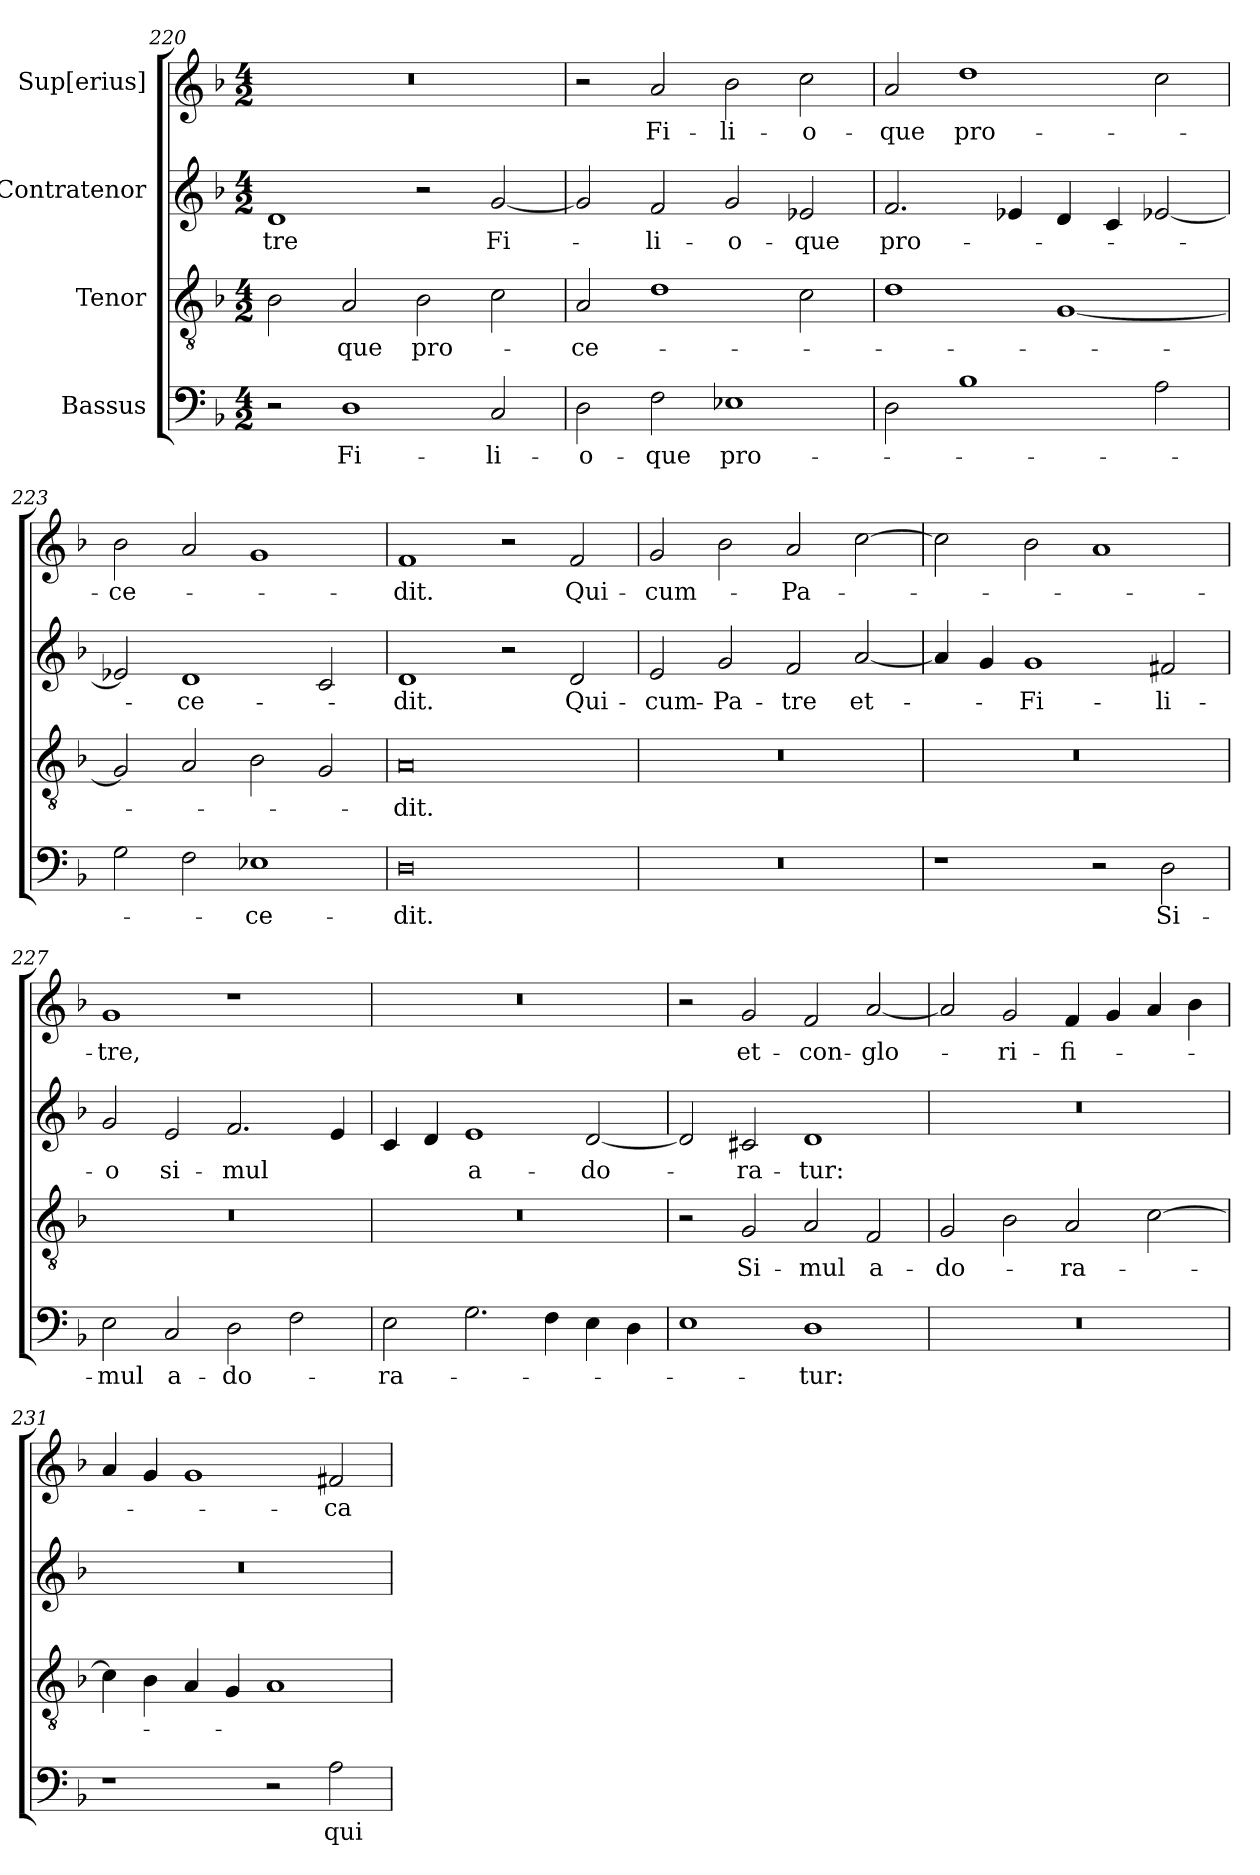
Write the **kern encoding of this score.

**kern	**text	**kern	**text	**kern	**text	**kern	**text
*part4	*part4	*part3	*part3	*part2	*part2	*part1	*part1
*staff4	*staff4	*staff3	*staff3	*staff2	*staff2	*staff1	*staff1
*I"Bassus	*	*I"Tenor	*	*I"Contratenor	*	*I"Sup[erius]	*
*clefF4	*	*clefGv2	*	*clefG2	*	*clefG2	*
*k[b-]	*	*k[b-]	*	*k[b-]	*	*k[b-]	*
*M4/2	*	*M4/2	*	*M4/2	*	*M4/2	*
=220	=220	=220	=220	=220	=220	=220	=220
2r	.	2B-\	.	1d/	-tre	0r	.
1D\	Fi-	2A/	-que	.	.	.	.
.	.	2B-\	pro-	2r	.	.	.
2C/	-li-	2c\	.	[2g/	Fi-	.	.
=221	=221	=221	=221	=221	=221	=221	=221
2D\	-o-	2A/	-ce-	2g/]	.	2r	.
2F\	-que	1d\	.	2f/	-li-	2a/	Fi-
1E-X\	pro-	.	.	2g/	-o-	2b-\	-li-
.	.	2c\	.	2e-X/	-que	2cc\	-o-
=222	=222	=222	=222	=222	=222	=222	=222
2D\	.	1d\	.	2.f/	pro-	2a/	-que
1B-\	.	.	.	.	.	1dd\	pro-
.	.	.	.	4e-X/	.	.	.
.	.	[1G/	.	4d/	.	.	.
.	.	.	.	4c/	.	.	.
2A\	.	.	.	[2e-X/	.	2cc\	.
=223	=223	=223	=223	=223	=223	=223	=223
2G\	.	2G/]	.	2e-X/]	.	2b-\	-ce-
2F\	.	2A/	.	1d/	-ce-	2a/	.
1E-X\	-ce-	2B-\	.	.	.	1g/	.
.	.	2G/	.	2c/	.	.	.
=224	=224	=224	=224	=224	=224	=224	=224
0D\	-dit.	0A/	-dit.	1d/	-dit.	1f/	-dit.
.	.	.	.	2r	.	2r	.
.	.	.	.	2d/	Qui-	2f/	Qui-
=225	=225	=225	=225	=225	=225	=225	=225
0r	.	0r	.	2e/	cum-	2g/	cum-
.	.	.	.	2g/	Pa-	2b-\	.
.	.	.	.	2f/	-tre	2a/	Pa-
.	.	.	.	[2a/	et-	[2cc\	.
=226	=226	=226	=226	=226	=226	=226	=226
1r	.	0r	.	4a/]	.	2cc\]	.
.	.	.	.	4g/	.	.	.
.	.	.	.	1g/	Fi-	2b-\	.
2r	.	.	.	.	.	1a/	.
2D\	Si-	.	.	2f#X/	-li-	.	.
=227	=227	=227	=227	=227	=227	=227	=227
2E\	-mul	0r	.	2g/	-o	1g/	-tre,
2C/	a-	.	.	2e/	si-	.	.
2D\	-do-	.	.	2.f/	-mul	1r	.
2F\	.	.	.	.	.	.	.
.	.	.	.	4e/	.	.	.
=228	=228	=228	=228	=228	=228	=228	=228
2E\	-ra-	0r	.	4c/	.	0r	.
.	.	.	.	4d/	.	.	.
2.G\	.	.	.	1e/	a-	.	.
4F\	.	.	.	.	.	.	.
4E\	.	.	.	[2d/	-do-	.	.
4D\	.	.	.	.	.	.	.
=229	=229	=229	=229	=229	=229	=229	=229
1E\	.	2r	.	2d/]	.	2r	.
.	.	2G/	Si-	2c#X/	-ra-	2g/	et-
1D\	-tur:	2A/	-mul	1d/	-tur:	2f/	con-
.	.	2F/	a-	.	.	[2a/	-glo-
=230	=230	=230	=230	=230	=230	=230	=230
0r	.	2G/	-do-	0r	.	2a/]	.
.	.	2B-\	.	.	.	2g/	-ri-
.	.	2A/	-ra-	.	.	4f/	-fi-
.	.	.	.	.	.	4g/	.
.	.	[2c\	.	.	.	4a/	.
.	.	.	.	.	.	4b-\	.
=231	=231	=231	=231	=231	=231	=231	=231
1r	.	4c\]	.	0r	.	4a/	.
.	.	4B-\	.	.	.	4g/	.
.	.	4A/	.	.	.	1g/	.
.	.	4G/	.	.	.	.	.
2r	.	1A/	.	.	.	.	.
2A\	qui-	.	.	.	.	2f#X/	-ca-
=	=	=	=	=	=	=	=
*-	*-	*-	*-	*-	*-	*-	*-
